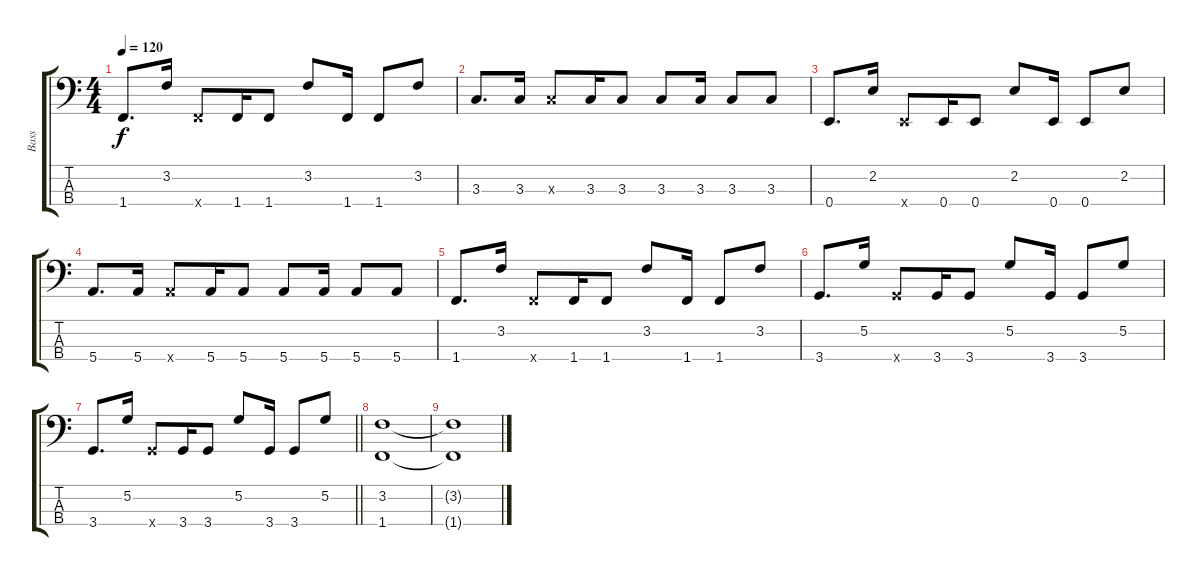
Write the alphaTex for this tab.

\track ("Bass" "Bass") {instrument electricbasspick bank 1}
\staff {score tabs}
\tuning (G2 D2 A1 E1) {hide}
\ts (4 4)
\tempo 120
\clef f4
\ks c
1.4.8{d dy f} 3.2.16 1.4{x}.8 1.4.16 1.4.8 3.2.8 1.4.16 1.4.8 3.2.8 |
3.3.8{d} 3.3.16 3.3{x}.8 3.3.16 3.3.8 3.3.8 3.3.16 3.3.8 3.3.8 |
0.4.8{d} 2.2.16 0.4{x}.8 0.4.16 0.4.8 2.2.8 0.4.16 0.4.8 2.2.8 |
5.4.8{d} 5.4.16 5.4{x}.8 5.4.16 5.4.8 5.4.8 5.4.16 5.4.8 5.4.8 |
1.4.8{d} 3.2.16 1.4{x}.8 1.4.16 1.4.8 3.2.8 1.4.16 1.4.8 3.2.8 |
3.4.8{d} 5.2.16 3.4{x}.8 3.4.16 3.4.8 5.2.8 3.4.16 3.4.8 5.2.8 |
\barLineRight lightlight
3.4.8{d} 5.2.16 3.4{x}.8 3.4.16 3.4.8 5.2.8 3.4.16 3.4.8 5.2.8 |
(3.2 1.4).1 |
(3.2{t} 1.4{t}).1
